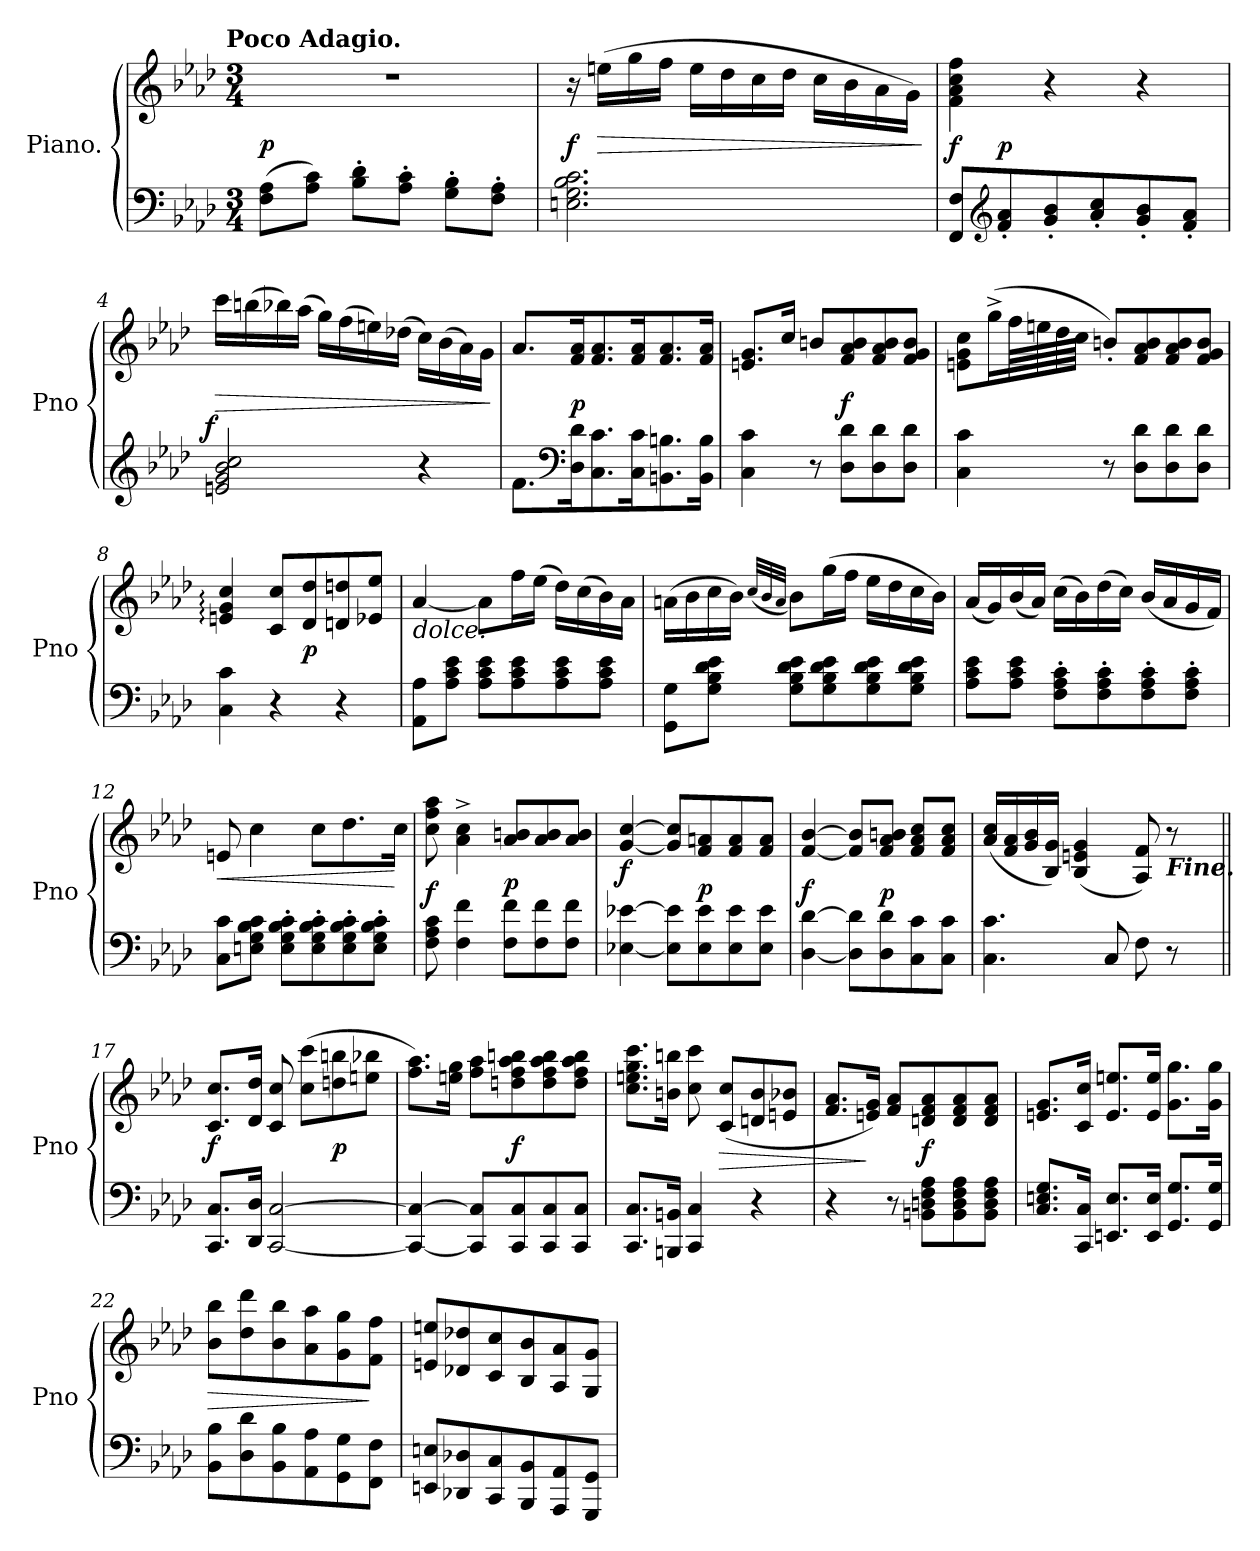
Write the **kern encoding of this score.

**kern	**kern	**dynam
*part1	*part1	*part1
*staff2	*staff1	*staff1/2
*I"Piano.	*	*
*I'Pno	*	*
*clefF4	*clefG2	*
*k[b-e-a-d-]	*k[b-e-a-d-]	*
*f:	*f:	*
!!LO:TX:omd:t=Poco Adagio.
*M3/4	*M3/4	*
=1	=1	=1
(8F\ 8A-\L	2.r	p
8A-\ 8c\J)	.	.
8B-'\ 8d-'\L	.	.
8A-'\ 8c'\J	.	.
8G'\ 8B-'\L	.	.
8F'\ 8A-'\J	.	.
=2	=2	=2
2.En\ 2.G\ 2.B-\ 2.c\	16r	f
!	!	!LO:HP:b
.	(16een\LL	>
.	16gg\	.
.	16ff\JJ	.
.	16ee\LL	.
.	16dd-\	.
.	16cc\	.
.	16dd-\JJ	.
.	16cc\LL	.
.	16b-\	.
.	16a-\	.
.	16g\JJ)	.
.	.	]
=3	=3	=3
*	*^	*
8FF/ 8F/L	4f\ 4a-\ 4cc\ 4ff\	8ryy	f
*clefG2	*	*	*
8f'/ 8a-'/	.	2ryy	p
8g'/ 8b-'/	4r	.	.
8a-'/ 8cc'/	.	.	.
8g'/ 8b-'/	4r	.	.
8f'/ 8a-'/J	.	8ryy	.
=4	=4	=4	=4
!	!	!	!LO:HP:b
!	!	!	!LO:DY:n=1:rj
*	*v	*v	*
2en/ 2g/ 2b-/ 2cc/	16ccc\LL	> f
.	(16bbn\	.
.	16bb-X\)	.
.	(16aa-\JJ	.
.	16gg\LL)	.
.	(16ff\	.
.	16een\)	.
.	(16dd-X\JJ	.
4r	16cc\LL)	.
.	(16b-\	.
.	16a-\)	.
.	16g\JJ	.
.	.	]
=5	=5	=5
8.f\L	8.a-/L	.
*clefF4	*	*
16D-\ 16d-\K	16f/ 16a-/K	p
8.C\ 8.c\	8.f/ 8.a-/	.
16C\ 16c\K	16f/ 16a-/K	.
8.BBn\ 8.Bn\	8.f/ 8.a-/	.
16BB\ 16B\Jk	16f/ 16a-/Jk	.
=6	=6	=6
4C\ 4c\	8.en/ 8.g/L	.
.	16cc/Jk	.
8r	8bn/L	.
8D-\ 8d-\L	8f/ 8a-/ 8b/	f
8D-\ 8d-\	8f/ 8a-/ 8b/	.
8D-\ 8d-\J	8f/ 8g/ 8b/J	.
=7	=7	=7
4C\ 4c\	8en\ 8g\ 8cc\L	.
.	(16gg^\L	.
.	64ff\LL	.
.	64een\	.
.	64dd-\	.
.	64cc\JJJJ	.
8r	8bn'>/L)	.
8D-\ 8d-\L	8f/ 8a-/ 8b/	.
8D-\ 8d-\	8f/ 8a-/ 8b/	.
8D-\ 8d-\J	8f/ 8g/ 8b/J	.
=8	=8	=8
4C\ 4c\	4en:/ 4g:/ 4cc:/	.
4r	8c/ 8cc/L	.
.	8d-/ 8dd-/	p
4r	8dn/ 8ddn/	.
.	8e-X/ 8ee-/J	.
=9	=9	=9
!	!LO:TX:b:i:t=dolce.	!
8AA-\ 8A-\L	[4a-/	.
8A-\ 8c\ 8e-\J	.	.
8A-\ 8c\ 8e-\L	8a-\L]	.
8A-\ 8c\ 8e-\	16ff\L	.
.	(16ee-\JJ	.
8A-\ 8c\ 8e-\	16dd-\LL)	.
.	(16cc\	.
8A-\ 8c\ 8e-\J	16b-\)	.
.	16a-\JJ	.
=10	=10	=10
8GG\ 8G\L	(16an\LL	.
.	16b-\	.
8G\ 8B-\ 8d-\ 8e-\J	16cc\	.
.	16b-\JJ)	.
.	(32qqcc/LLL	.
.	32qqb-/	.
.	32qqa/JJJ	.
8G\ 8B-\ 8d-\ 8e-\L	8b-\L)	.
8G\ 8B-\ 8d-\ 8e-\	(16gg\L	.
.	16ff\JJ	.
8G\ 8B-\ 8d-\ 8e-\	16ee-\LL	.
.	16dd-\	.
8G\ 8B-\ 8d-\ 8e-\J	16cc\	.
.	16b-\JJ)	.
=11	=11	=11
8A-\ 8c\ 8e-\L	(16a-/LL	.
.	16g/)	.
8A-\ 8c\ 8e-\J	(16b-/	.
.	16a-/JJ)	.
8F'\ 8A-'\ 8c'\L	(16cc\LL	.
.	16b-\)	.
8F'\ 8A-'\ 8c'\	(16dd-\	.
.	16cc\JJ)	.
8F'\ 8A-'\ 8c'\	(16b-/LL	.
.	16a-/	.
8F'\ 8A-'\ 8c'\J	16g/	.
.	16f/JJ)	.
=12	=12	=12
!	!	!LO:HP:b
8C\ 8c\L	8en/	<
8En\ 8G\ 8B-\ 8c\J	4cc\	.
8E'\ 8G'\ 8B-'\ 8c'\L	.	.
8E'\ 8G'\ 8B-'\ 8c'\	8cc\L	.
8E'\ 8G'\ 8B-'\ 8c'\	8.dd-\	.
8E'\ 8G'\ 8B-'\ 8c'\J	.	.
.	16cc\Jk	[
=13	=13	=13
8F\ 8A-\ 8c\	8cc\ 8ff\ 8aa-\	f
4F\ 4f\	4a-^<\ 4cc^<\	.
8F\ 8f\L	8a-/ 8bn/L	p
8F\ 8f\	8a-/ 8b/	.
8F\ 8f\J	8a-/ 8b/J	.
=14	=14	=14
[4E-X\ [4e-X\	[4g/ [4cc/	f
8E-]\ 8e-]\L	8g]/ 8cc]/L	.
8E-\ 8e-\	8f/ 8an/	p
8E-\ 8e-\	8f/ 8a/	.
8E-\ 8e-\J	8f/ 8a/J	.
=15	=15	=15
[4D-\ [4d-\	[4f/ [4b-/	f
8D-]\ 8d-]\L	8f]/ 8b-]/L	.
8D-\ 8d-\	8f/ 8a-/ 8bn/J	p
8C\ 8c\	8f/ 8a-/ 8cc/L	.
8C\ 8c\J	8f/ 8a-/ 8cc/J	.
=16	=16	=16
4.C\ 4.c\	(16a-/ 16cc/LL	.
.	16f/ 16a-/	.
.	16g/ 16b-/	.
.	16B-/ 16g/JJ)	.
.	(4B-/ 4en/ 4g/	.
8C/	.	.
8F\	8A-/ 8f/)	.
!	!LO:TX:b:Bi:t=Fine.	!
8r	8r	.
=17||	=17||	=17||
8.CC/ 8.C/L	8.c/ 8.cc/L	f
16DD-/ 16D-/Jk	16d-/ 16dd-/Jk	.
[2CC/ [2C/	8c/ 8cc/	.
.	(8cc\ 8ccc\L	.
.	8ddn\ 8bbn\	p
.	8een\ 8bb-X\J	.
=18	=18	=18
4CC_/ 4C_/	8.ff\ 8.aa-\L)	.
.	16een\ 16gg\Jk	.
8CC]/ 8C]/L	8ff\ 8aa-\L	.
8CC/ 8C/	8ddn\ 8ff\ 8aa-\ 8bbn\	f
8CC/ 8C/	8dd\ 8ff\ 8aa-\ 8bb\	.
8CC/ 8C/J	8dd\ 8ff\ 8aa-\ 8bb\J	.
=19	=19	=19
8.CC/ 8.C/L	8.cc\ 8.een\ 8.gg\ 8.ccc\L	.
16BBBn/ 16BBn/Jk	16bn\ 16bbn\Jk	.
4CC/ 4C/	8cc\ 8ccc\	.
!	!	!LO:HP:b
.	(>8c/ 8cc/L	>
4r	8dn/ 8b/	.
.	8en/ 8b-X/J	.
=20	=20	=20
4r	8.f/ 8.a-/L	.
.	16en/ 16g/Jk)	]
8r	8f/ 8a-/L	.
8BBn\ 8Dn\ 8F\ 8A-\L	8dn/ 8f/ 8a-/	f
8BB\ 8D\ 8F\ 8A-\	8d/ 8f/ 8a-/	.
8BB\ 8D\ 8F\ 8A-\J	8d/ 8f/ 8a-/J	.
=21	=21	=21
8.C/ 8.En/ 8.G/L	8.en/ 8.g/L	.
16CC/ 16C/Jk	16c/ 16cc/Jk	.
8.EEn/ 8.E/L	8.e/ 8.een/L	.
16EE/ 16E/Jk	16e/ 16ee/Jk	.
8.GG/ 8.G/L	8.g\ 8.gg\L	.
16GG/ 16G/Jk	16g\ 16gg\Jk	.
=22	=22	=22
!	!	!LO:HP:b
8BB-\ 8B-\L	8b-\ 8bb-\L	>
8D-\ 8d-\	8dd-\ 8ddd-\	.
8BB-\ 8B-\	8b-\ 8bb-\	.
8AA-\ 8A-\	8a-\ 8aa-\	.
8GG\ 8G\	8g\ 8gg\	.
8FF\ 8F\J	8f\ 8ff\J	]
=23	=23	=23
8EEn/ 8En/L	8en/ 8een/L	.
8DD-X/ 8D-X/	8d-X/ 8dd-X/	.
8CC/ 8C/	8c/ 8cc/	.
8BBB-/ 8BB-/	8B-/ 8b-/	.
8AAA-/ 8AA-/	8A-/ 8a-/	.
8GGG/ 8GG/J	8G/ 8g/J	.
=	=	=
*-	*-	*-
